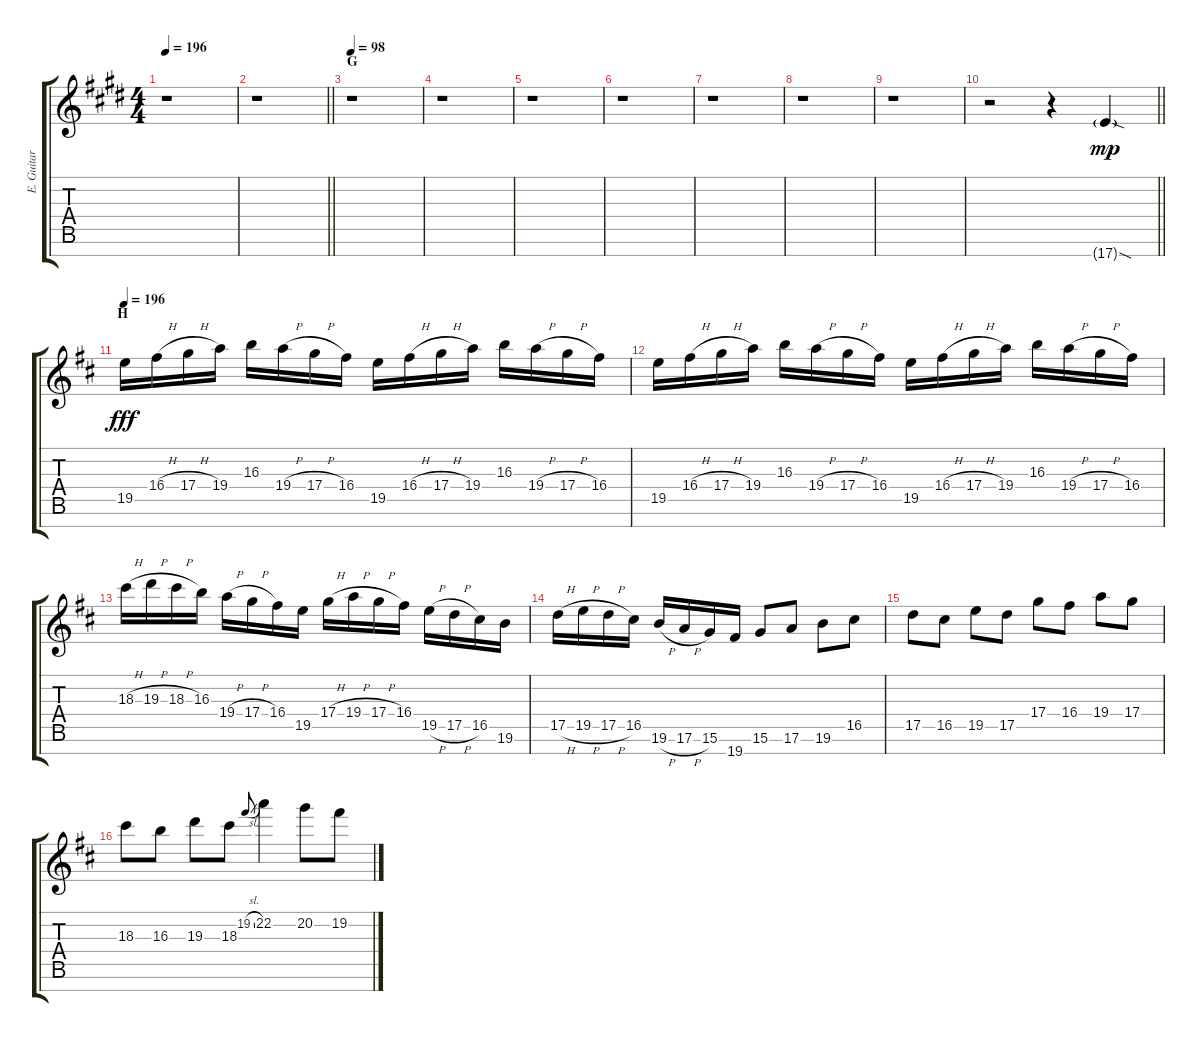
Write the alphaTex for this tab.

\track ("E. Guitar III" "E. Guitar ") {instrument overdrivenguitar}
\staff {score tabs}
\tuning (E4 B3 G3 D3 A2 E2 B1) {hide}
\ts (4 4)
\tempo 196
\clef g2
\ks e
r.1{dy mp} |
\barLineRight lightlight
r.1 |
\section ("" "G")
\tempo 98
r.1 |
r.1 |
r.1 |
r.1 |
r.1 |
r.1 |
r.1 |
\barLineRight lightlight
r.2 r.4 17.7{sod g}.4 |
\section ("" "H")
\tempo 196
\ks d
19.5.16{dy fff} 16.4{h}.16 17.4{h}.16 19.4.16 16.3.16 19.4{h}.16 17.4{h}.16 16.4.16 19.5.16 16.4{h}.16 17.4{h}.16 19.4.16 16.3.16 19.4{h}.16 17.4{h}.16 16.4.16 |
19.5.16 16.4{h}.16 17.4{h}.16 19.4.16 16.3.16 19.4{h}.16 17.4{h}.16 16.4.16 19.5.16 16.4{h}.16 17.4{h}.16 19.4.16 16.3.16 19.4{h}.16 17.4{h}.16 16.4.16 |
18.3{h}.16 19.3{h}.16 18.3{h}.16 16.3.16 19.4{h}.16 17.4{h}.16 16.4.16 19.5.16 17.4{h}.16 19.4{h}.16 17.4{h}.16 16.4.16 19.5{h}.16 17.5{h}.16 16.5.16 19.6.16 |
17.5{h}.16 19.5{h}.16 17.5{h}.16 16.5.16 19.6{h}.16 17.6{h}.16 15.6.16 19.7.16 15.6.8 17.6.8 19.6.8 16.5.8 |
17.5.8 16.5.8 19.5.8 17.5.8 17.4.8 16.4.8 19.4.8 17.4.8 |
18.3.8 16.3.8 19.3.8 18.3.8 19.2{sl}.8{gr onbeat} 22.2.4 20.2.8 19.2.8
